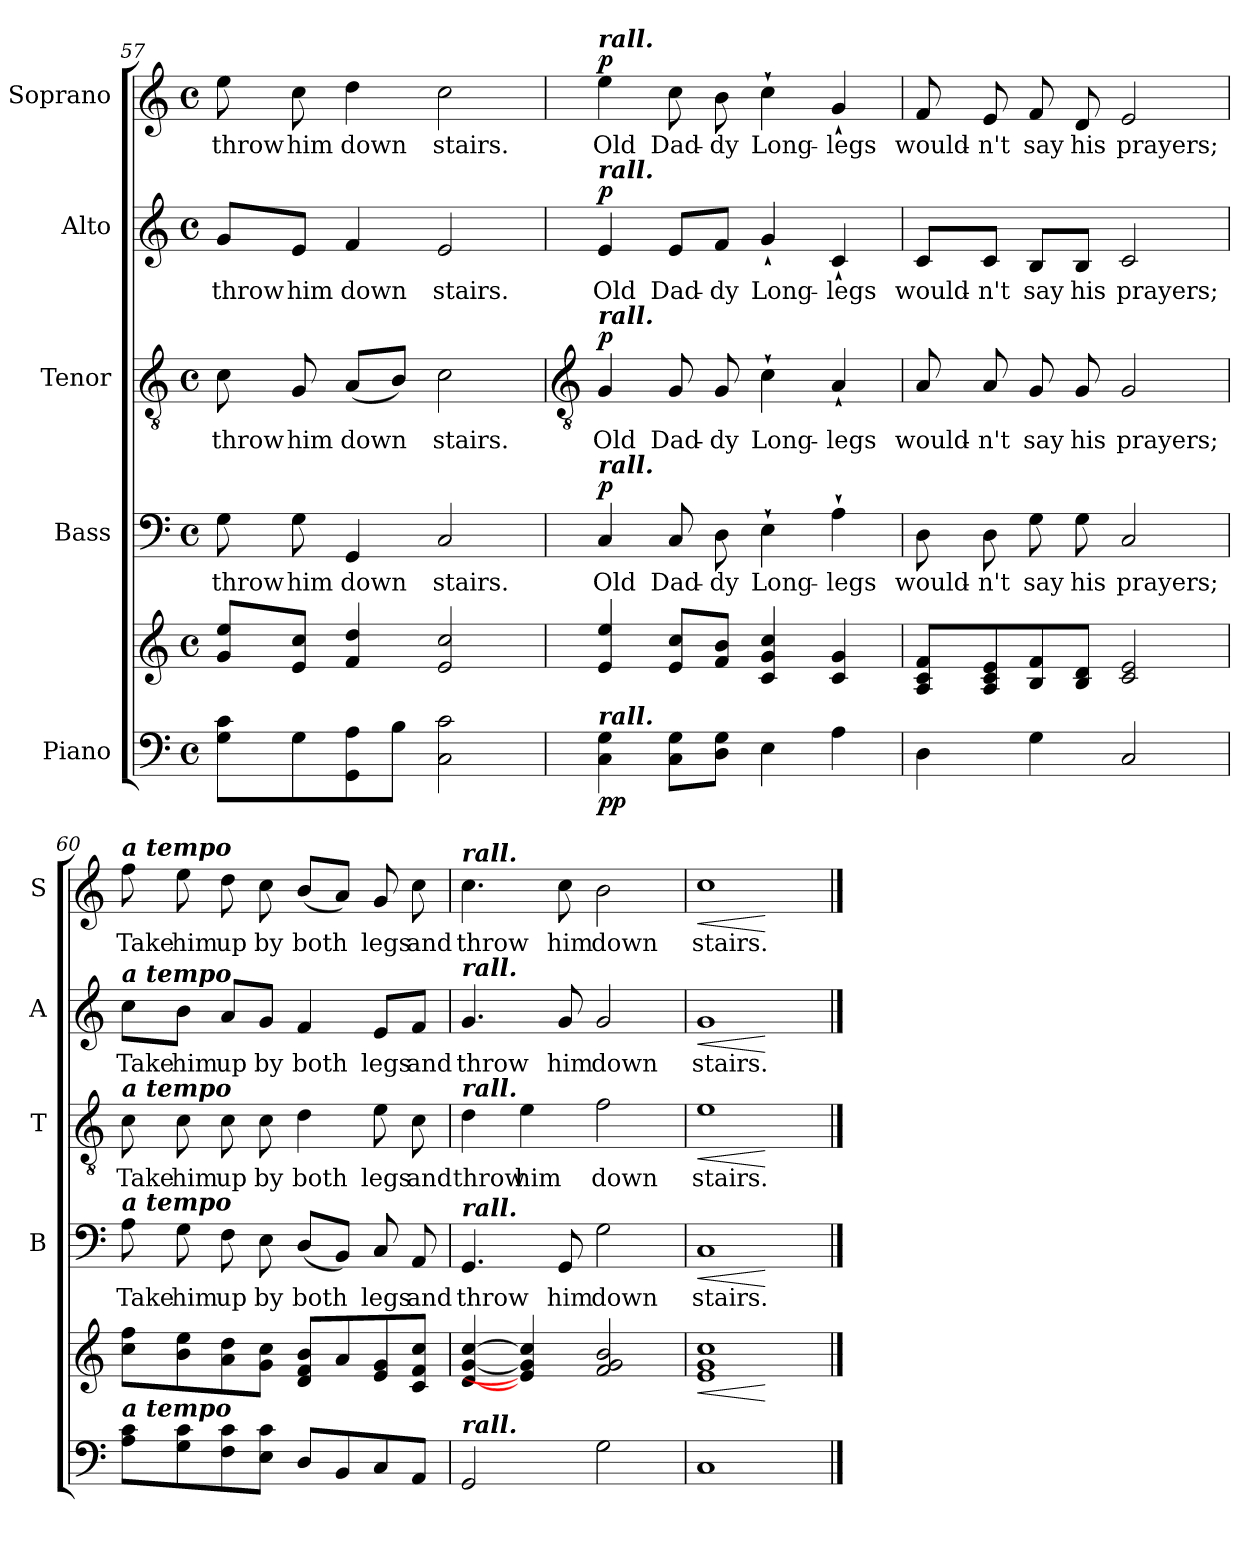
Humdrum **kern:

**kern	**kern	**dynam	**kern	**text	**dynam	**kern	**text	**dynam	**kern	**text	**dynam	**kern	**text	**dynam
*part5	*part5	*part5	*part4	*part4	*part4	*part3	*part3	*part3	*part2	*part2	*part2	*part1	*part1	*part1
*staff6	*staff5	*staff5/6	*staff4	*staff4	*staff4	*staff3	*staff3	*staff3	*staff2	*staff2	*staff2	*staff1	*staff1	*staff1
*I"Piano	*	*	*I"Bass	*	*	*I"Tenor	*	*	*I"Alto	*	*	*I"Soprano	*	*
*	*	*	*I'B	*	*	*I'T	*	*	*I'A	*	*	*I'S	*	*
*clefF4	*clefG2	*	*clefF4	*	*	*clefGv2	*	*	*clefG2	*	*	*clefG2	*	*
*k[]	*k[]	*	*k[]	*	*	*k[]	*	*	*k[]	*	*	*k[]	*	*
*C:	*C:	*	*C:	*	*	*C:	*	*	*C:	*	*	*C:	*	*
*M4/4	*M4/4	*	*M4/4	*	*	*M4/4	*	*	*M4/4	*	*	*M4/4	*	*
*met(c)	*met(c)	*	*met(c)	*	*	*met(c)	*	*	*met(c)	*	*	*met(c)	*	*
=57	=57	=57	=57	=57	=57	=57	=57	=57	=57	=57	=57	=57	=57	=57
!	!	!	!	!LO:LY:b	!	!	!LO:LY:b	!	!	!LO:LY:b	!	!	!LO:LY:b	!
8G 8cL	8g 8eeL	.	8G	throw	.	8c	throw	.	8g/L	throw	.	8ee	throw	.
!	!	!	!	!LO:LY:b	!	!	!LO:LY:b	!	!	!LO:LY:b	!	!	!LO:LY:b	!
8G	8e 8ccJ	.	8G	him	.	8G	him	.	8e/J	him	.	8cc	him	.
!	!	!	!	!LO:LY:b	!	!	!LO:LY:b	!	!	!LO:LY:b	!	!	!LO:LY:b	!
8GG 8A	4f 4dd	.	4GG	down	.	(<8AL	down	.	4f	down	.	4dd	down	.
8BJ	.	.	.	.	.	8BJ)	.	.	.	.	.	.	.	.
!	!	!	!	!LO:LY:b	!	!	!LO:LY:b	!	!	!LO:LY:b	!	!	!LO:LY:b	!
2C 2c	2e 2cc	.	2C	stairs.	.	2c	stairs.	.	2e	stairs.	.	2cc	stairs.	.
!!LO:LB:g=z
=58	=58	=58	=58	=58	=58	=58	=58	=58	=58	=58	=58	=58	=58	=58
*	*	*	*	*	*	*clefGv2	*	*	*	*	*	*	*	*
!	!	!	!	!	!	!	!	!	!	!	!	!LO:TX:a:Bi:t=rall.	!	!
!	!	!	!	!	!	!	!	!	!LO:TX:a:Bi:t=rall.	!	!	!	!	!
!	!	!	!	!	!	!LO:TX:a:Bi:t=rall.	!	!	!	!	!	!	!	!
!	!	!	!LO:TX:a:Bi:t=rall.	!	!	!	!	!	!	!	!	!	!	!
!LO:TX:a:Bi:t=rall.	!	!	!	!	!	!	!	!	!	!	!	!	!	!
!	!	!LO:DY:b=2	!	!LO:LY:b	!	!	!LO:LY:b	!	!	!LO:LY:b	!	!	!LO:LY:b	!
!	!	!LO:DY:n=1:b	!	!	!LO:DY:b	!	!	!LO:DY:b	!	!	!LO:DY:b	!	!	!LO:DY:b
4C 4G	4e 4ee	p p	4C	Old	p	4G	Old	p	4e	Old	p	4ee	Old	p
!	!	!	!	!LO:LY:b	!	!	!LO:LY:b	!	!	!LO:LY:b	!	!	!LO:LY:b	!
8C 8GL	8e 8ccL	.	8C	Dad-	.	8G	Dad-	.	8e/L	Dad-	.	8cc	Dad-	.
!	!	!	!	!LO:LY:b	!	!	!LO:LY:b	!	!	!LO:LY:b	!	!	!LO:LY:b	!
8D 8GJ	8f 8bJ	.	8D	-dy	.	8G	-dy	.	8f/J	-dy	.	8b	-dy	.
!	!	!	!	!LO:LY:b	!	!	!LO:LY:b	!	!	!LO:LY:b	!	!	!LO:LY:b	!
4E	4c 4g 4cc	.	4E`	Long-	.	4c`	Long-	.	4g`	Long-	.	4cc`	Long-	.
!	!	!	!	!LO:LY:b	!	!	!LO:LY:b	!	!	!LO:LY:b	!	!	!LO:LY:b	!
4A	4c 4g	.	4A`	-legs	.	4A`	-legs	.	4c`	-legs	.	4g`	-legs	.
=59	=59	=59	=59	=59	=59	=59	=59	=59	=59	=59	=59	=59	=59	=59
!	!	!	!	!LO:LY:b	!	!	!LO:LY:b	!	!	!LO:LY:b	!	!	!LO:LY:b	!
4D	8A 8c 8fL	.	8D	would-	.	8A	would-	.	8c/L	would-	.	8f	would-	.
!	!	!	!	!LO:LY:b	!	!	!LO:LY:b	!	!	!LO:LY:b	!	!	!LO:LY:b	!
.	8A 8c 8e	.	8D	-n't	.	8A	-n't	.	8c/J	-n't	.	8e	-n't	.
!	!	!	!	!LO:LY:b	!	!	!LO:LY:b	!	!	!LO:LY:b	!	!	!LO:LY:b	!
4G	8B 8f	.	8G	say	.	8G	say	.	8B/L	say	.	8f	say	.
!	!	!	!	!LO:LY:b	!	!	!LO:LY:b	!	!	!LO:LY:b	!	!	!LO:LY:b	!
.	8B 8dJ	.	8G	his	.	8G	his	.	8B/J	his	.	8d	his	.
!	!	!	!	!LO:LY:b	!	!	!LO:LY:b	!	!	!LO:LY:b	!	!	!LO:LY:b	!
2C	2c 2e	.	2C	prayers;	.	2G	prayers;	.	2c	prayers;	.	2e	prayers;	.
=60	=60	=60	=60	=60	=60	=60	=60	=60	=60	=60	=60	=60	=60	=60
!	!	!	!	!	!	!	!	!	!	!	!	!LO:TX:a:Bi:t=a tempo	!	!
!	!	!	!	!	!	!	!	!	!LO:TX:a:Bi:t=a tempo	!	!	!	!	!
!	!	!	!	!	!	!LO:TX:a:Bi:t=a tempo	!	!	!	!	!	!	!	!
!	!	!	!LO:TX:a:Bi:t=a tempo	!	!	!	!	!	!	!	!	!	!	!
!LO:TX:a:Bi:t=a tempo	!	!	!	!	!	!	!	!	!	!	!	!	!	!
!	!	!	!	!LO:LY:b	!	!	!LO:LY:b	!	!	!LO:LY:b	!	!	!LO:LY:b	!
8A 8cL	8cc 8ffL	.	8A	Take	.	8c	Take	.	8cc\L	Take	.	8ff	Take	.
!	!	!	!	!LO:LY:b	!	!	!LO:LY:b	!	!	!LO:LY:b	!	!	!LO:LY:b	!
8G 8c	8b 8ee	.	8G	him	.	8c\	him	.	8b\J	him	.	8ee	him	.
!	!	!	!	!LO:LY:b	!	!	!LO:LY:b	!	!	!LO:LY:b	!	!	!LO:LY:b	!
8F 8c	8a 8dd	.	8F	up	.	8c	up	.	8a/L	up	.	8dd	up	.
!	!	!	!	!LO:LY:b	!	!	!LO:LY:b	!	!	!LO:LY:b	!	!	!LO:LY:b	!
8E 8cJ	8g 8ccJ	.	8E	by	.	8c	by	.	8g/J	by	.	8cc	by	.
!	!	!	!	!LO:LY:b	!	!	!LO:LY:b	!	!	!LO:LY:b	!	!	!LO:LY:b	!
8DL	8d 8f 8bL	.	(<8DL	both	.	4d	both	.	4f	both	.	(<8bL	both	.
8BB	8a	.	8BBJ)	.	.	.	.	.	.	.	.	8aJ)	.	.
!	!	!	!	!LO:LY:b	!	!	!LO:LY:b	!	!	!LO:LY:b	!	!	!LO:LY:b	!
8C	8e 8g	.	8C	legs	.	8e	legs	.	8e/L	legs	.	8g	legs	.
!	!	!	!	!LO:LY:b	!	!	!LO:LY:b	!	!	!LO:LY:b	!	!	!LO:LY:b	!
8AAJ	8c 8f 8ccJ	.	8AA	and	.	8c	and	.	8f/J	and	.	8cc	and	.
=61	=61	=61	=61	=61	=61	=61	=61	=61	=61	=61	=61	=61	=61	=61
!	!	!	!	!	!	!	!	!	!	!	!	!LO:TX:a:Bi:t=rall.	!	!
!	!	!	!	!	!	!	!	!	!LO:TX:a:Bi:t=rall.	!	!	!	!	!
!	!	!	!	!	!	!LO:TX:a:Bi:t=rall.	!	!	!	!	!	!	!	!
!	!	!	!LO:TX:a:Bi:t=rall.	!	!	!	!	!	!	!	!	!	!	!
!LO:TX:a:Bi:t=rall.	!	!	!	!	!	!	!	!	!	!	!	!	!	!
!	!	!	!	!LO:LY:b	!	!	!LO:LY:b	!	!	!LO:LY:b	!	!	!LO:LY:b	!
2GG	[4d [4g [4cc	.	4.GG	throw	.	4d	throw	.	4.g	throw	.	4.cc	throw	.
!	!	!	!	!	!	!	!LO:LY:b	!	!	!	!	!	!	!
.	4e] 4g] 4cc]	.	.	.	.	4e	him	.	.	.	.	.	.	.
!	!	!	!	!LO:LY:b	!	!	!	!	!	!LO:LY:b	!	!	!LO:LY:b	!
.	.	.	8GG	him	.	.	.	.	8g	him	.	8cc	him	.
!	!	!	!	!LO:LY:b	!	!	!LO:LY:b	!	!	!LO:LY:b	!	!	!LO:LY:b	!
2G	2f 2g 2b	.	2G	down	.	2f	down	.	2g	down	.	2b	down	.
=62	=62	=62	=62	=62	=62	=62	=62	=62	=62	=62	=62	=62	=62	=62
!	!	!LO:HP:b	!	!	!	!	!	!	!	!	!	!	!	!
!	!	!LO:HP:n=1:b	!	!LO:LY:b	!LO:HP:b	!	!LO:LY:b	!LO:HP:b	!	!LO:LY:b	!LO:HP:b	!	!LO:LY:b	!LO:HP:b
1C	1e 1g 1cc	< >	1C	stairs.	<	1e	stairs.	<	1g	stairs.	<	1cc	stairs.	<
.	.	] [	.	.	[	.	.	[	.	.	[	.	.	[
==	==	==	==	==	==	==	==	==	==	==	==	==	==	==
*-	*-	*-	*-	*-	*-	*-	*-	*-	*-	*-	*-	*-	*-	*-
